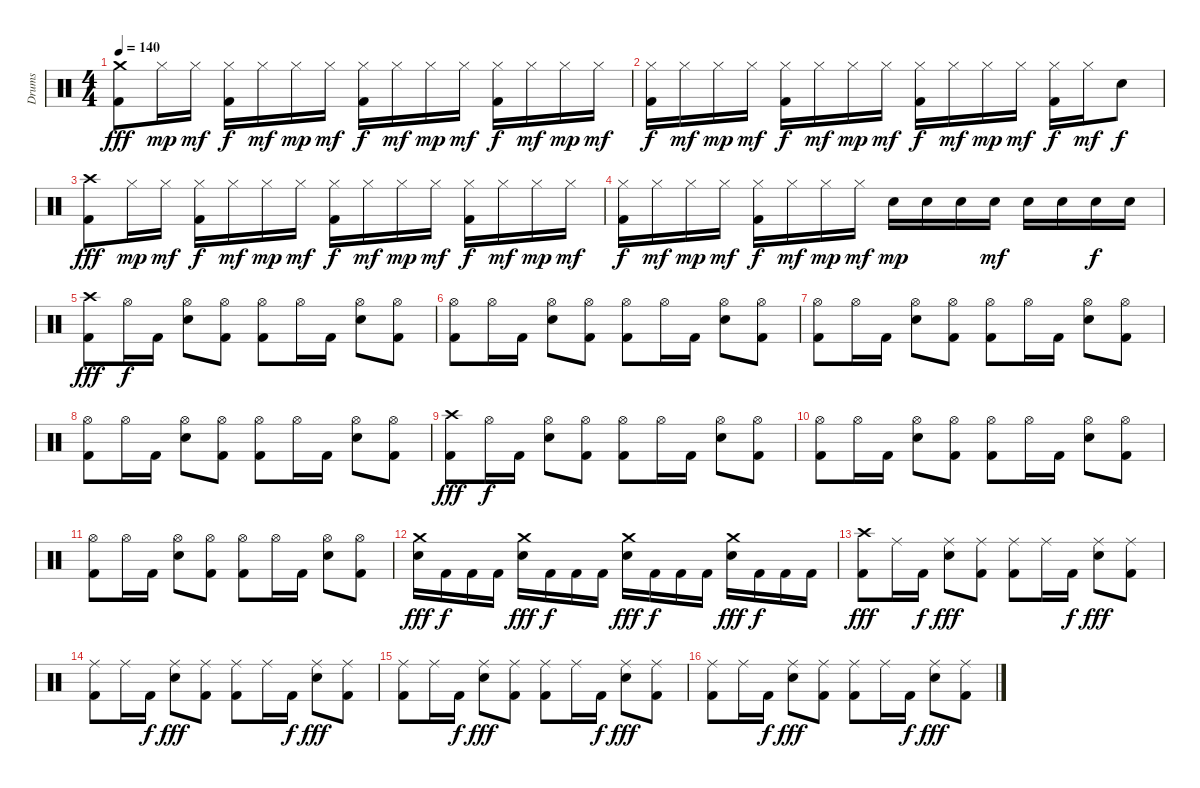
\track ("Drums" "Drums") {instrument percussion}
\staff {score}
\articulation defaults
\ts (4 4)
\tempo 140
\clef neutral
\ks c
("Kick (hit) 2" "Crash medium (hit)").8{dy fff} "Hi-Hat (closed)".16{dy mp} "Hi-Hat (closed)".16{dy mf} ("Kick (hit) 2" "Hi-Hat (closed)").16{dy f} "Hi-Hat (closed)".16{dy mf} "Hi-Hat (closed)".16{dy mp} "Hi-Hat (closed)".16{dy mf} ("Kick (hit) 2" "Hi-Hat (closed)").16{dy f} "Hi-Hat (closed)".16{dy mf} "Hi-Hat (closed)".16{dy mp} "Hi-Hat (closed)".16{dy mf} ("Kick (hit) 2" "Hi-Hat (closed)").16{dy f} "Hi-Hat (closed)".16{dy mf} "Hi-Hat (closed)".16{dy mp} "Hi-Hat (closed)".16{dy mf} |
("Kick (hit) 2" "Hi-Hat (closed)").16{dy f} "Hi-Hat (closed)".16{dy mf} "Hi-Hat (closed)".16{dy mp} "Hi-Hat (closed)".16{dy mf} ("Kick (hit) 2" "Hi-Hat (closed)").16{dy f} "Hi-Hat (closed)".16{dy mf} "Hi-Hat (closed)".16{dy mp} "Hi-Hat (closed)".16{dy mf} ("Kick (hit) 2" "Hi-Hat (closed)").16{dy f} "Hi-Hat (closed)".16{dy mf} "Hi-Hat (closed)".16{dy mp} "Hi-Hat (closed)".16{dy mf} ("Kick (hit) 2" "Hi-Hat (closed)").16{dy f} "Hi-Hat (closed)".16{dy mf} "Electric Snare (hit)".8{dy f} |
("Kick (hit) 2" "Crash high (hit)").8{dy fff} "Hi-Hat (closed)".16{dy mp} "Hi-Hat (closed)".16{dy mf} ("Kick (hit) 2" "Hi-Hat (closed)").16{dy f} "Hi-Hat (closed)".16{dy mf} "Hi-Hat (closed)".16{dy mp} "Hi-Hat (closed)".16{dy mf} ("Kick (hit) 2" "Hi-Hat (closed)").16{dy f} "Hi-Hat (closed)".16{dy mf} "Hi-Hat (closed)".16{dy mp} "Hi-Hat (closed)".16{dy mf} ("Kick (hit) 2" "Hi-Hat (closed)").16{dy f} "Hi-Hat (closed)".16{dy mf} "Hi-Hat (closed)".16{dy mp} "Hi-Hat (closed)".16{dy mf} |
("Kick (hit) 2" "Hi-Hat (closed)").16{dy f} "Hi-Hat (closed)".16{dy mf} "Hi-Hat (closed)".16{dy mp} "Hi-Hat (closed)".16{dy mf} ("Kick (hit) 2" "Hi-Hat (closed)").16{dy f} "Hi-Hat (closed)".16{dy mf} "Hi-Hat (closed)".16{dy mp} "Hi-Hat (closed)".16{dy mf} "Electric Snare (hit)".16{dy mp} "Electric Snare (hit)".16 "Electric Snare (hit)".16 "Electric Snare (hit)".16{dy mf} "Electric Snare (hit)".16 "Electric Snare (hit)".16 "Electric Snare (hit)".16{dy f} "Electric Snare (hit)".16 |
("Kick (hit) 2" "Crash high (hit)").8{dy fff} "Hi-Hat (open)".16{dy f} "Kick (hit) 2".16 ("Electric Snare (hit)" "Hi-Hat (open)").8 ("Kick (hit) 2" "Hi-Hat (open)").8 ("Kick (hit) 2" "Hi-Hat (open)").8 "Hi-Hat (open)".16 "Kick (hit) 2".16 ("Electric Snare (hit)" "Hi-Hat (open)").8 ("Kick (hit) 2" "Hi-Hat (open)").8 |
("Kick (hit) 2" "Hi-Hat (open)").8 "Hi-Hat (open)".16 "Kick (hit) 2".16 ("Electric Snare (hit)" "Hi-Hat (open)").8 ("Kick (hit) 2" "Hi-Hat (open)").8 ("Kick (hit) 2" "Hi-Hat (open)").8 "Hi-Hat (open)".16 "Kick (hit) 2".16 ("Electric Snare (hit)" "Hi-Hat (open)").8 ("Kick (hit) 2" "Hi-Hat (open)").8 |
("Kick (hit) 2" "Hi-Hat (open)").8 "Hi-Hat (open)".16 "Kick (hit) 2".16 ("Electric Snare (hit)" "Hi-Hat (open)").8 ("Kick (hit) 2" "Hi-Hat (open)").8 ("Kick (hit) 2" "Hi-Hat (open)").8 "Hi-Hat (open)".16 "Kick (hit) 2".16 ("Electric Snare (hit)" "Hi-Hat (open)").8 ("Kick (hit) 2" "Hi-Hat (open)").8 |
("Kick (hit) 2" "Hi-Hat (open)").8 "Hi-Hat (open)".16 "Kick (hit) 2".16 ("Electric Snare (hit)" "Hi-Hat (open)").8 ("Kick (hit) 2" "Hi-Hat (open)").8 ("Kick (hit) 2" "Hi-Hat (open)").8 "Hi-Hat (open)".16 "Kick (hit) 2".16 ("Electric Snare (hit)" "Hi-Hat (open)").8 ("Kick (hit) 2" "Hi-Hat (open)").8 |
("Kick (hit) 2" "Crash high (hit)").8{dy fff} "Hi-Hat (open)".16{dy f} "Kick (hit) 2".16 ("Electric Snare (hit)" "Hi-Hat (open)").8 ("Kick (hit) 2" "Hi-Hat (open)").8 ("Kick (hit) 2" "Hi-Hat (open)").8 "Hi-Hat (open)".16 "Kick (hit) 2".16 ("Electric Snare (hit)" "Hi-Hat (open)").8 ("Kick (hit) 2" "Hi-Hat (open)").8 |
("Kick (hit) 2" "Hi-Hat (open)").8 "Hi-Hat (open)".16 "Kick (hit) 2".16 ("Electric Snare (hit)" "Hi-Hat (open)").8 ("Kick (hit) 2" "Hi-Hat (open)").8 ("Kick (hit) 2" "Hi-Hat (open)").8 "Hi-Hat (open)".16 "Kick (hit) 2".16 ("Electric Snare (hit)" "Hi-Hat (open)").8 ("Kick (hit) 2" "Hi-Hat (open)").8 |
("Kick (hit) 2" "Hi-Hat (open)").8 "Hi-Hat (open)".16 "Kick (hit) 2".16 ("Electric Snare (hit)" "Hi-Hat (open)").8 ("Kick (hit) 2" "Hi-Hat (open)").8 ("Kick (hit) 2" "Hi-Hat (open)").8 "Hi-Hat (open)".16 "Kick (hit) 2".16 ("Electric Snare (hit)" "Hi-Hat (open)").8 ("Kick (hit) 2" "Hi-Hat (open)").8 |
("Electric Snare (hit)" "Crash medium (hit)").16{dy fff} "Kick (hit) 2".16{dy f} "Kick (hit) 2".16 "Kick (hit) 2".16 ("Electric Snare (hit)" "Crash medium (hit)").16{dy fff} "Kick (hit) 2".16{dy f} "Kick (hit) 2".16 "Kick (hit) 2".16 ("Electric Snare (hit)" "Crash medium (hit)").16{dy fff} "Kick (hit) 2".16{dy f} "Kick (hit) 2".16 "Kick (hit) 2".16 ("Electric Snare (hit)" "Crash medium (hit)").16{dy fff} "Kick (hit) 2".16{dy f} "Kick (hit) 2".16 "Kick (hit) 2".16 |
("Kick (hit) 2" "Crash high (hit)").8{dy fff} "Ride (middle)".16 "Kick (hit) 2".16{dy f} ("Electric Snare (hit)" "Ride (middle)").8{dy fff} ("Kick (hit) 2" "Ride (middle)").8 ("Kick (hit) 2" "Ride (middle)").8 "Ride (middle)".16 "Kick (hit) 2".16{dy f} ("Electric Snare (hit)" "Ride (middle)").8{dy fff} ("Kick (hit) 2" "Ride (middle)").8 |
("Kick (hit) 2" "Ride (middle)").8 "Ride (middle)".16 "Kick (hit) 2".16{dy f} ("Electric Snare (hit)" "Ride (middle)").8{dy fff} ("Kick (hit) 2" "Ride (middle)").8 ("Kick (hit) 2" "Ride (middle)").8 "Ride (middle)".16 "Kick (hit) 2".16{dy f} ("Electric Snare (hit)" "Ride (middle)").8{dy fff} ("Kick (hit) 2" "Ride (middle)").8 |
("Kick (hit) 2" "Ride (middle)").8 "Ride (middle)".16 "Kick (hit) 2".16{dy f} ("Electric Snare (hit)" "Ride (middle)").8{dy fff} ("Kick (hit) 2" "Ride (middle)").8 ("Kick (hit) 2" "Ride (middle)").8 "Ride (middle)".16 "Kick (hit) 2".16{dy f} ("Electric Snare (hit)" "Ride (middle)").8{dy fff} ("Kick (hit) 2" "Ride (middle)").8 |
("Kick (hit) 2" "Ride (middle)").8 "Ride (middle)".16 "Kick (hit) 2".16{dy f} ("Electric Snare (hit)" "Ride (middle)").8{dy fff} ("Kick (hit) 2" "Ride (middle)").8 ("Kick (hit) 2" "Ride (middle)").8 "Ride (middle)".16 "Kick (hit) 2".16{dy f} ("Electric Snare (hit)" "Ride (middle)").8{dy fff} ("Kick (hit) 2" "Ride (middle)").8
